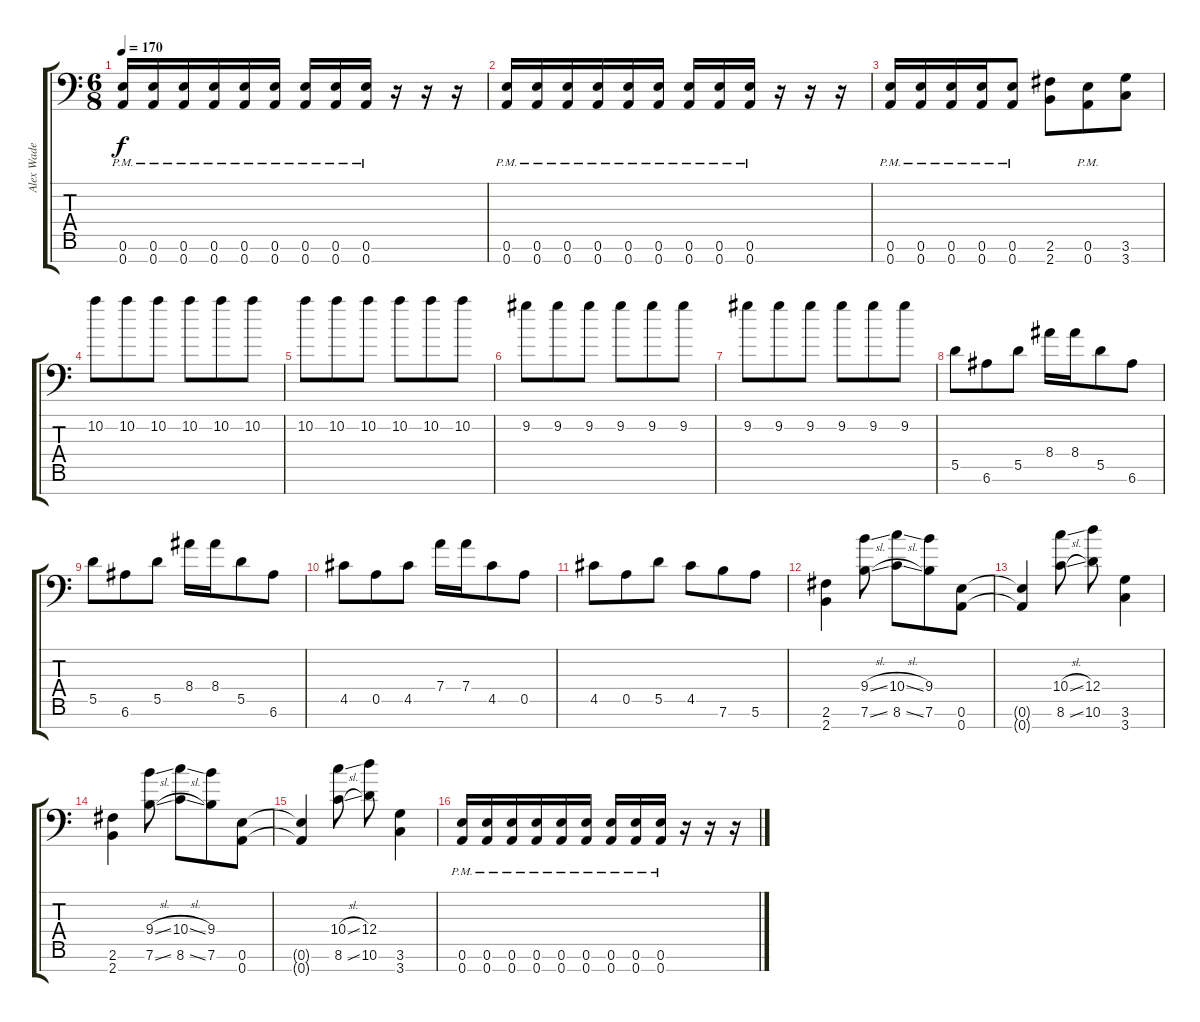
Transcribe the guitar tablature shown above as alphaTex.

\track ("Alex Wade" "Alex Wade") {instrument distortionguitar}
\staff {score tabs}
\tuning (E4 B3 G3 D3 A2 E2 A1) {hide}
\ts (6 8)
\tempo 170
\clef f4
\ks c
(0.6{pm} 0.7{pm}).16{dy f} (0.6{pm} 0.7{pm}).16 (0.6{pm} 0.7{pm}).16 (0.6{pm} 0.7{pm}).16 (0.6{pm} 0.7{pm}).16 (0.6{pm} 0.7{pm}).16 (0.6{pm} 0.7{pm}).16 (0.6{pm} 0.7{pm}).16 (0.6{pm} 0.7{pm}).16 r.16 r.16 r.16 |
(0.6{pm} 0.7{pm}).16 (0.6{pm} 0.7{pm}).16 (0.6{pm} 0.7{pm}).16 (0.6{pm} 0.7{pm}).16 (0.6{pm} 0.7{pm}).16 (0.6{pm} 0.7{pm}).16 (0.6{pm} 0.7{pm}).16 (0.6{pm} 0.7{pm}).16 (0.6{pm} 0.7{pm}).16 r.16 r.16 r.16 |
(0.6{pm} 0.7{pm}).16 (0.6{pm} 0.7{pm}).16 (0.6{pm} 0.7{pm}).16 (0.6{pm} 0.7{pm}).16 (0.6{pm} 0.7{pm}).8 (2.6 2.7).8 (0.6{pm} 0.7{pm}).8 (3.6 3.7).8 |
10.2.8 10.2.8 10.2.8 10.2.8 10.2.8 10.2.8 |
10.2.8 10.2.8 10.2.8 10.2.8 10.2.8 10.2.8 |
9.2.8 9.2.8 9.2.8 9.2.8 9.2.8 9.2.8 |
9.2.8 9.2.8 9.2.8 9.2.8 9.2.8 9.2.8 |
5.5.8 6.6.8 5.5.8 8.4.16 8.4.16 5.5.8 6.6.8 |
5.5.8 6.6.8 5.5.8 8.4.16 8.4.16 5.5.8 6.6.8 |
4.5.8 0.5.8 4.5.8 7.4.16 7.4.16 4.5.8 0.5.8 |
4.5.8 0.5.8 5.5.8 4.5.8 7.6.8 5.6.8 |
(2.6 2.7).4 (9.4{sl} 7.6{sl}).8 (10.4{sl} 8.6{sl}).8 (9.4 7.6).8 (0.6 0.7).8 |
(0.6{t} 0.7{t}).4 (10.4{sl} 8.6{sl}).8 (12.4 10.6).8 (3.6 3.7).4 |
(2.6 2.7).4 (9.4{sl} 7.6{sl}).8 (10.4{sl} 8.6{sl}).8 (9.4 7.6).8 (0.6 0.7).8 |
(0.6{t} 0.7{t}).4 (10.4{sl} 8.6{sl}).8 (12.4 10.6).8 (3.6 3.7).4 |
(0.6{pm} 0.7{pm}).16 (0.6{pm} 0.7{pm}).16 (0.6{pm} 0.7{pm}).16 (0.6{pm} 0.7{pm}).16 (0.6{pm} 0.7{pm}).16 (0.6{pm} 0.7{pm}).16 (0.6{pm} 0.7{pm}).16 (0.6{pm} 0.7{pm}).16 (0.6{pm} 0.7{pm}).16 r.16 r.16 r.16
